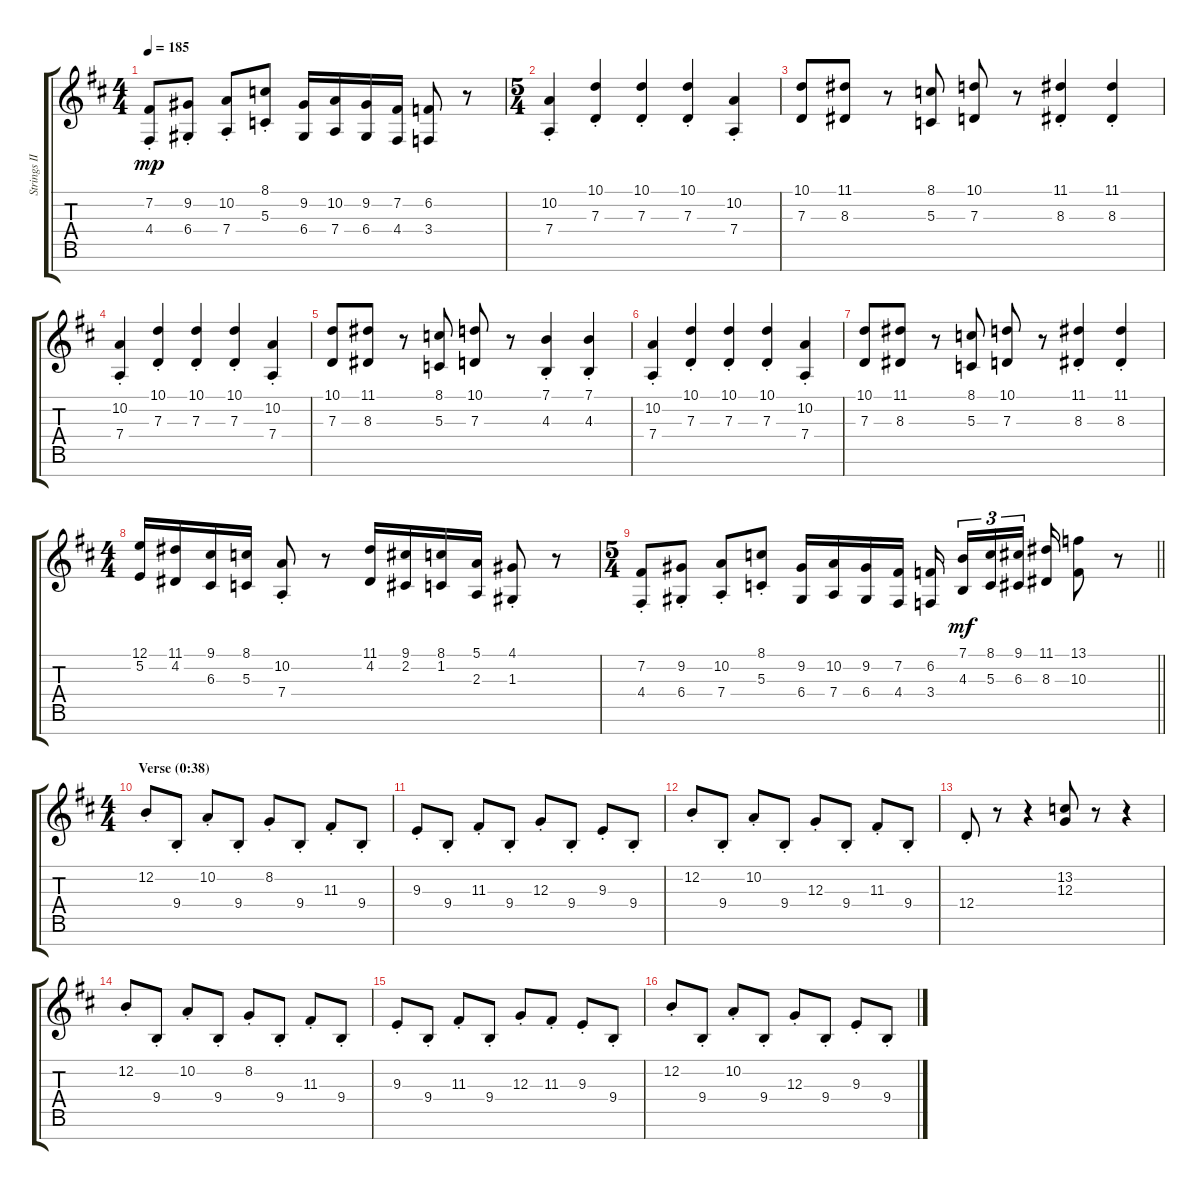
\track ("Strings II" "Strings II") {instrument stringensemble1}
\staff {score tabs}
\tuning (E4 B3 G3 D3 A2 E2 B1) {hide}
\ts (4 4)
\tempo 185
\clef g2
\ks bminor
(7.2{st} 4.4{st}).8{dy mp} (9.2{st} 6.4{st}).8 (10.2{st} 7.4{st}).8 (8.1{st} 5.3{st}).8 (9.2 6.4).16 (10.2 7.4).16 (9.2 6.4).16 (7.2 4.4).16 (6.2 3.4).8 r.8 |
\ts (5 4)
(10.2{st} 7.4{st}).4 (10.1{st} 7.3{st}).4 (10.1{st} 7.3{st}).4 (10.1{st} 7.3{st}).4 (10.2{st} 7.4{st}).4 |
(10.1 7.3).8 (11.1 8.3).8 r.8 (8.1 5.3).8 (10.1 7.3).8 r.8 (11.1{st} 8.3{st}).4 (11.1{st} 8.3{st}).4 |
(10.2{st} 7.4{st}).4 (10.1{st} 7.3{st}).4 (10.1{st} 7.3{st}).4 (10.1{st} 7.3{st}).4 (10.2{st} 7.4{st}).4 |
(10.1 7.3).8 (11.1 8.3).8 r.8 (8.1 5.3).8 (10.1 7.3).8 r.8 (7.1{st} 4.3{st}).4 (7.1{st} 4.3{st}).4 |
(10.2{st} 7.4{st}).4 (10.1{st} 7.3{st}).4 (10.1{st} 7.3{st}).4 (10.1{st} 7.3{st}).4 (10.2{st} 7.4{st}).4 |
(10.1 7.3).8 (11.1 8.3).8 r.8 (8.1 5.3).8 (10.1 7.3).8 r.8 (11.1{st} 8.3{st}).4 (11.1{st} 8.3{st}).4 |
\ts (4 4)
(12.1 5.2).16 (11.1 4.2).16 (9.1 6.3).16 (8.1 5.3).16 (10.2{st} 7.4{st}).8 r.8 (11.1 4.2).16 (9.1 2.2).16 (8.1 1.2).16 (5.1 2.3).16 (4.1{st} 1.3{st}).8 r.8 |
\ts (5 4)
\barLineRight lightlight
(7.2{st} 4.4{st}).8 (9.2{st} 6.4{st}).8 (10.2{st} 7.4{st}).8 (8.1{st} 5.3{st}).8 (9.2 6.4).16 (10.2 7.4).16 (9.2 6.4).16 (7.2 4.4).16 (6.2 3.4).16{beam splitsecondary} (7.1 4.3).16{tu (3 2) dy mf} (8.1 5.3).16{tu (3 2)} (9.1 6.3).16{tu (3 2) beam splitsecondary} (11.1 8.3).16 (13.1 10.3).8 r.8 |
\ts (4 4)
\section ("" "Verse (0:38)")
12.2{st}.8 9.4{st}.8 10.2{st}.8 9.4{st}.8 8.2{st}.8 9.4{st}.8 11.3{st}.8 9.4{st}.8 |
9.3{st}.8 9.4{st}.8 11.3{st}.8 9.4{st}.8 12.3{st}.8 9.4{st}.8 9.3{st}.8 9.4{st}.8 |
12.2{st}.8 9.4{st}.8 10.2{st}.8 9.4{st}.8 12.3{st}.8 9.4{st}.8 11.3{st}.8 9.4{st}.8 |
12.4{st}.8 r.8 r.4 (13.2 12.3).8 r.8 r.4 |
12.2{st}.8 9.4{st}.8 10.2{st}.8 9.4{st}.8 8.2{st}.8 9.4{st}.8 11.3{st}.8 9.4{st}.8 |
9.3{st}.8 9.4{st}.8 11.3{st}.8 9.4{st}.8 12.3{st}.8 11.3{st}.8 9.3{st}.8 9.4{st}.8 |
12.2{st}.8 9.4{st}.8 10.2{st}.8 9.4{st}.8 12.3{st}.8 9.4{st}.8 9.3{st}.8 9.4{st}.8
